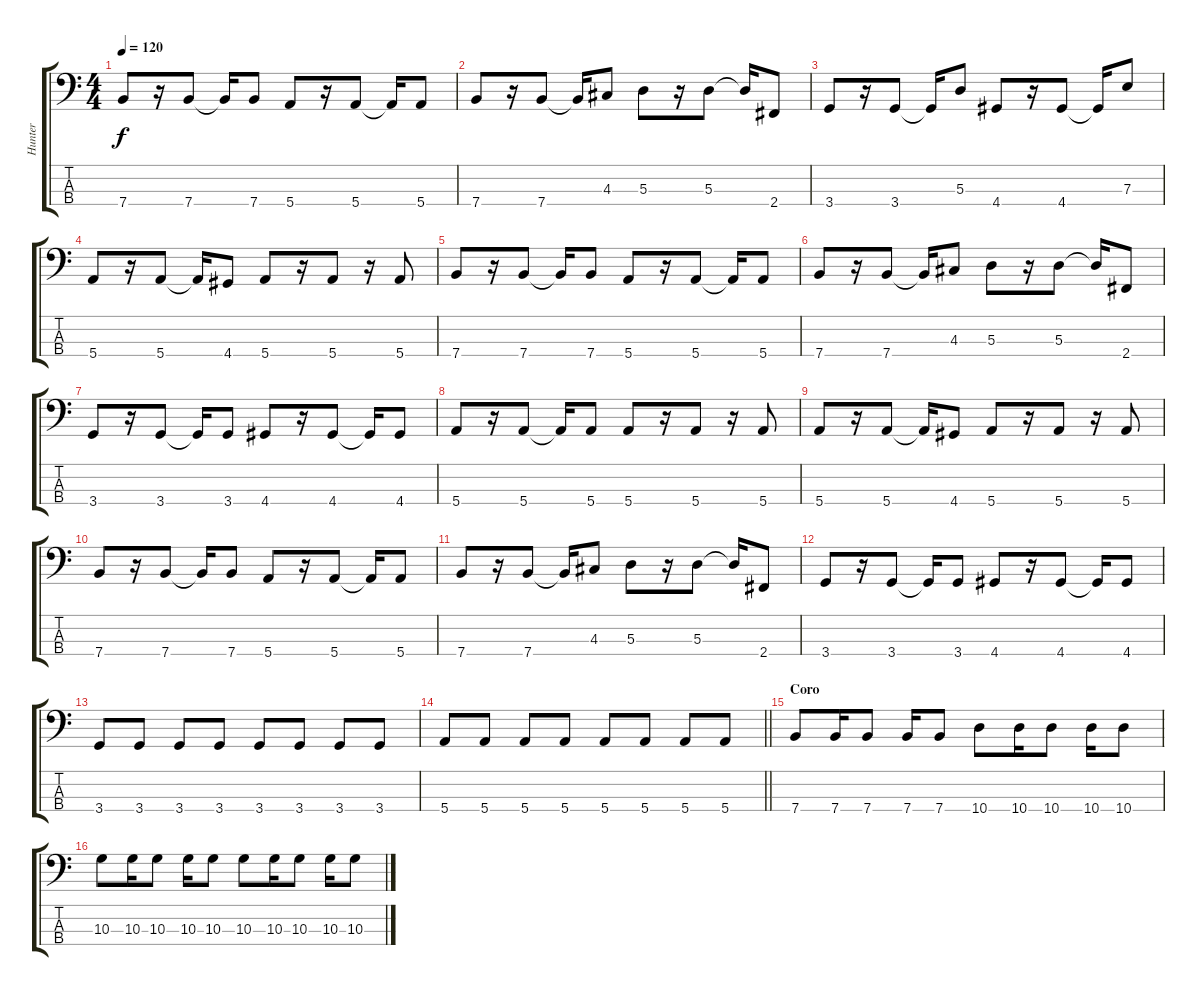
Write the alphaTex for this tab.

\track ("Hunter" "Hunter") {instrument electricbasspick}
\staff {score tabs}
\tuning (G2 D2 A1 E1) {hide}
\ts (4 4)
\tempo 120
\clef f4
\ks c
7.4.8{dy f} r.16 7.4.8 7.4{t}.16 7.4.8 5.4.8 r.16 5.4.8 5.4{t}.16 5.4.8 |
7.4.8 r.16 7.4.8 7.4{t}.16 4.3.8 5.3.8 r.16 5.3.8 5.3{t}.16 2.4.8 |
3.4.8 r.16 3.4.8 3.4{t}.16 5.3.8 4.4.8 r.16 4.4.8 4.4{t}.16 7.3.8 |
5.4.8 r.16 5.4.8 5.4{t}.16 4.4.8 5.4.8 r.16 5.4.8 r.16 5.4.8 |
7.4.8 r.16 7.4.8 7.4{t}.16 7.4.8 5.4.8 r.16 5.4.8 5.4{t}.16 5.4.8 |
7.4.8 r.16 7.4.8 7.4{t}.16 4.3.8 5.3.8 r.16 5.3.8 5.3{t}.16 2.4.8 |
3.4.8 r.16 3.4.8 3.4{t}.16 3.4.8 4.4.8 r.16 4.4.8 4.4{t}.16 4.4.8 |
5.4.8 r.16 5.4.8 5.4{t}.16 5.4.8 5.4.8 r.16 5.4.8 r.16 5.4.8 |
5.4.8 r.16 5.4.8 5.4{t}.16 4.4.8 5.4.8 r.16 5.4.8 r.16 5.4.8 |
7.4.8 r.16 7.4.8 7.4{t}.16 7.4.8 5.4.8 r.16 5.4.8 5.4{t}.16 5.4.8 |
7.4.8 r.16 7.4.8 7.4{t}.16 4.3.8 5.3.8 r.16 5.3.8 5.3{t}.16 2.4.8 |
3.4.8 r.16 3.4.8 3.4{t}.16 3.4.8 4.4.8 r.16 4.4.8 4.4{t}.16 4.4.8 |
3.4.8 3.4.8 3.4.8 3.4.8 3.4.8 3.4.8 3.4.8 3.4.8 |
\barLineRight lightlight
5.4.8 5.4.8 5.4.8 5.4.8 5.4.8 5.4.8 5.4.8 5.4.8 |
\section ("" "Coro")
7.4.8 7.4.16 7.4.8 7.4.16 7.4.8 10.4.8 10.4.16 10.4.8 10.4.16 10.4.8 |
10.3.8 10.3.16 10.3.8 10.3.16 10.3.8 10.3.8 10.3.16 10.3.8 10.3.16 10.3.8
